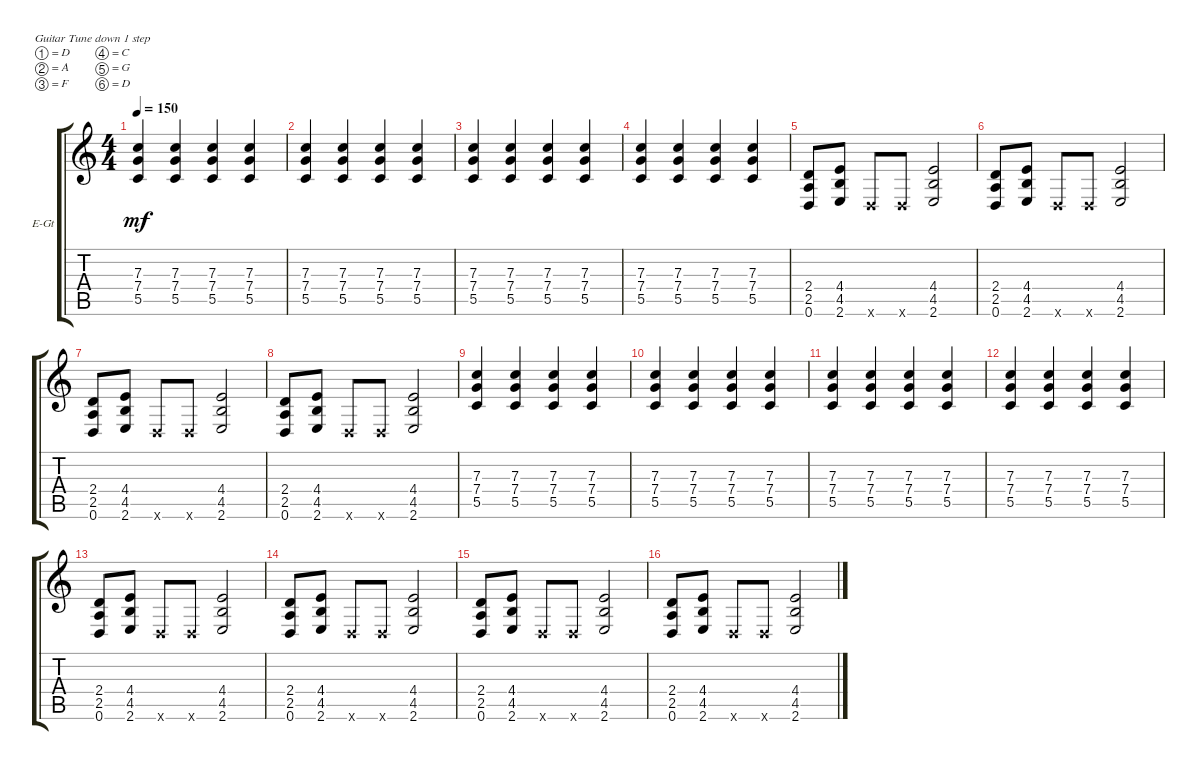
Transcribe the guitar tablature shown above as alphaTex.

\bracketExtendMode groupsimilarinstruments
\firstSystemTrackNameOrientation horizontal
\otherSystemsTrackNameOrientation horizontal
\track ("Electric Guitar 1" "E-Gt") {instrument distortionguitar}
\staff {score tabs}
\tuning (D4 A3 F3 C3 G2 D2)
\ts (4 4)
\tempo 150
\clef g2
\ks c
(5.5 7.4 7.3).4{dy mf} (5.5 7.4 7.3).4 (7.3 7.4 5.5).4 (5.5 7.4 7.3).4 |
(7.3 7.4 5.5).4 (5.5 7.4 7.3).4 (7.3 7.4 5.5).4 (5.5 7.4 7.3).4 |
(5.5 7.4 7.3).4 (5.5 7.4 7.3).4 (7.3 7.4 5.5).4 (5.5 7.4 7.3).4 |
(7.3 7.4 5.5).4 (5.5 7.4 7.3).4 (7.3 7.4 5.5).4 (5.5 7.4 7.3).4 |
(0.6 2.5 2.4).8 (2.6 4.5 4.4).8 0.6{x}.8 0.6{x}.8 (2.6 4.5 4.4).2 |
(0.6 2.5 2.4).8 (2.6 4.5 4.4).8 0.6{x}.8 0.6{x}.8 (2.6 4.5 4.4).2 |
(0.6 2.5 2.4).8 (2.6 4.5 4.4).8 0.6{x}.8 0.6{x}.8 (2.6 4.5 4.4).2 |
(0.6 2.5 2.4).8 (2.6 4.5 4.4).8 0.6{x}.8 0.6{x}.8 (2.6 4.5 4.4).2 |
(5.5 7.4 7.3).4 (5.5 7.4 7.3).4 (7.3 7.4 5.5).4 (5.5 7.4 7.3).4 |
(7.3 7.4 5.5).4 (5.5 7.4 7.3).4 (7.3 7.4 5.5).4 (5.5 7.4 7.3).4 |
(5.5 7.4 7.3).4 (5.5 7.4 7.3).4 (7.3 7.4 5.5).4 (5.5 7.4 7.3).4 |
(7.3 7.4 5.5).4 (5.5 7.4 7.3).4 (7.3 7.4 5.5).4 (5.5 7.4 7.3).4 |
(0.6 2.5 2.4).8 (2.6 4.5 4.4).8 0.6{x}.8 0.6{x}.8 (2.6 4.5 4.4).2 |
(0.6 2.5 2.4).8 (2.6 4.5 4.4).8 0.6{x}.8 0.6{x}.8 (2.6 4.5 4.4).2 |
(0.6 2.5 2.4).8 (2.6 4.5 4.4).8 0.6{x}.8 0.6{x}.8 (2.6 4.5 4.4).2 |
(0.6 2.5 2.4).8 (2.6 4.5 4.4).8 0.6{x}.8 0.6{x}.8 (2.6 4.5 4.4).2
